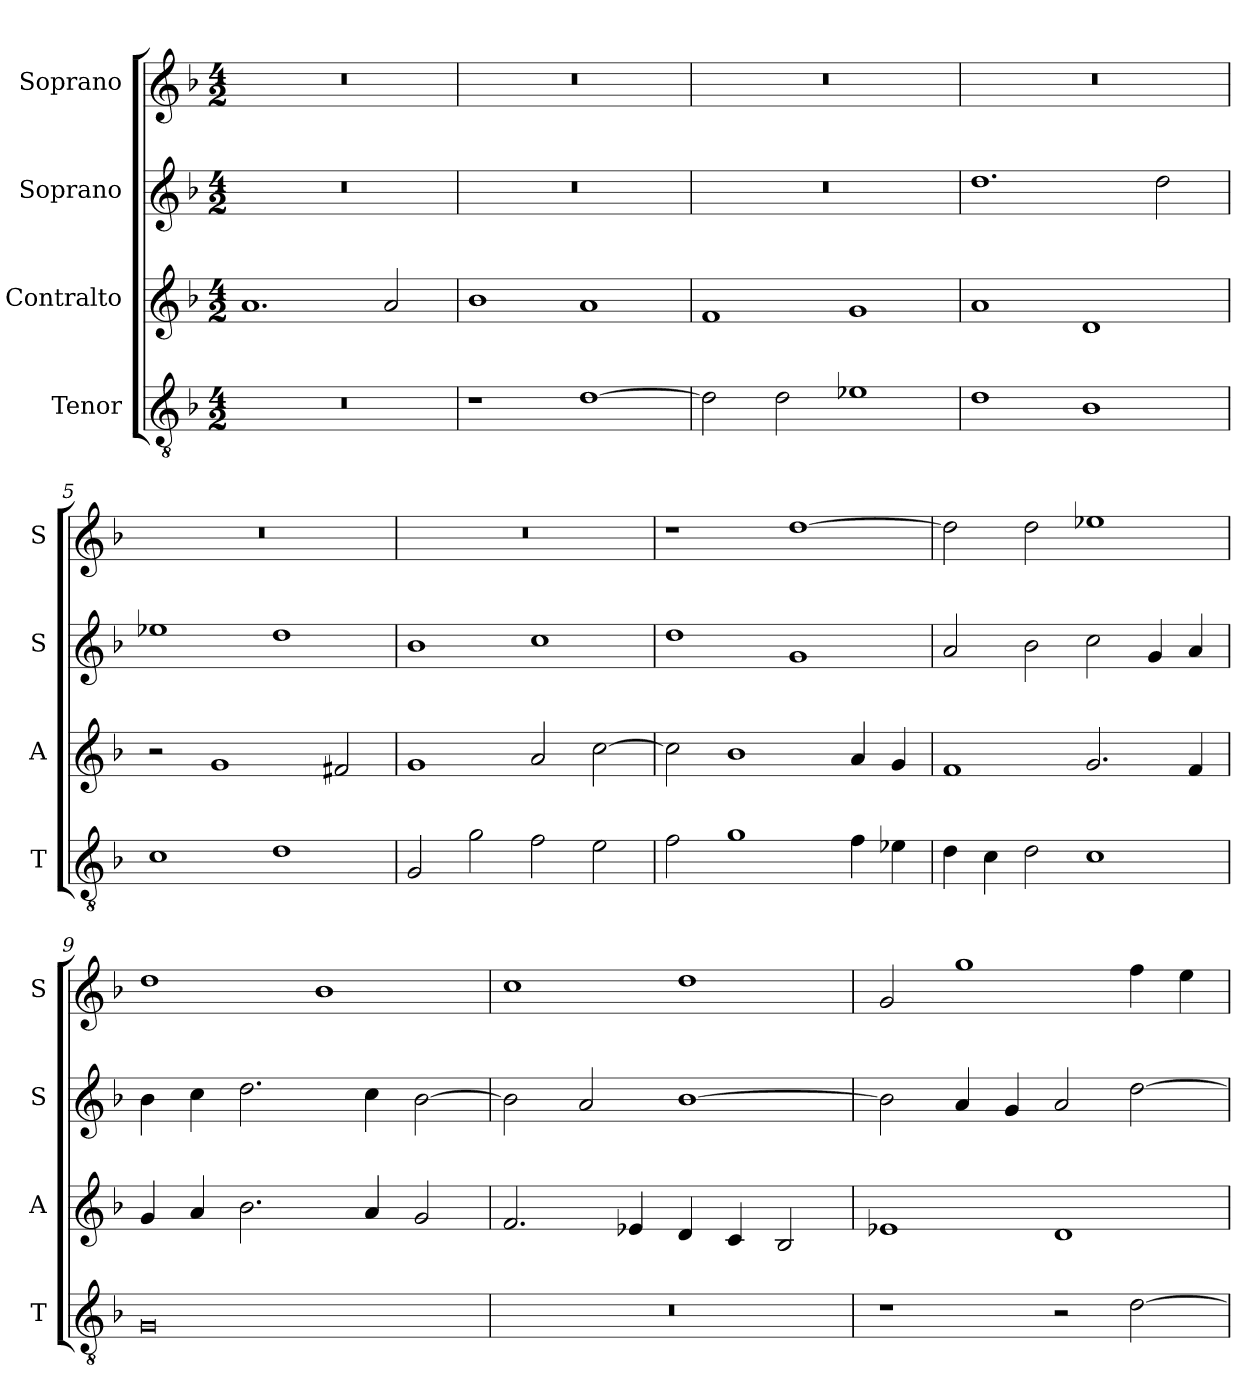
**kern	**kern	**kern	**kern
*part4	*part3	*part2	*part1
*staff4	*staff3	*staff2	*staff1
*I"Tenor	*I"Contralto	*I"Soprano	*I"Soprano
*I'T	*I'A	*I'S	*I'S
*clefGv2	*clefG2	*clefG2	*clefG2
*k[b-]	*k[b-]	*k[b-]	*k[b-]
*G:dor	*G:dor	*G:dor	*G:dor
*M4/2	*M4/2	*M4/2	*M4/2
=1	=1	=1	=1
0r	1.a	0r	0r
.	2a	.	.
=2	=2	=2	=2
1r	1b-	0r	0r
[1d	1a	.	.
=3	=3	=3	=3
2d]	1f	0r	0r
2d	.	.	.
1e-X	1g	.	.
=4	=4	=4	=4
1d	1a	1.dd	0r
1B-	1d	.	.
.	.	2dd	.
=5	=5	=5	=5
1c	2r	1ee-X	0r
.	1g	.	.
1d	.	1dd	.
.	2f#X	.	.
=6	=6	=6	=6
2G	1g	1b-	0r
2g	.	.	.
2f	2a	1cc	.
2e	[2cc	.	.
=7	=7	=7	=7
2f	2cc]	1dd	1r
1g	1b-	.	.
.	.	1g	[1dd
4f	4a	.	.
4e-X	4g	.	.
=8	=8	=8	=8
4d	1f	2a	2dd]
4c	.	.	.
2d	.	2b-	2dd
1c	2.g	2cc	1ee-X
.	.	4g	.
.	4f	4a	.
=9	=9	=9	=9
0G	4g	4b-	1dd
.	4a	4cc	.
.	2.b-	2.dd	.
.	.	.	1b-
.	4a	4cc	.
.	2g	[2b-	.
=10	=10	=10	=10
0r	2.f	2b-]	1cc
.	.	2a	.
.	4e-X	.	.
.	4d	[1b-	1dd
.	4c	.	.
.	2B-	.	.
=11	=11	=11	=11
1r	1e-X	2b-]	2g
.	.	4a	1gg
.	.	4g	.
2r	1d	2a	.
[2d	.	[2dd	4ff
.	.	.	4ee
=	=	=	=
*-	*-	*-	*-
